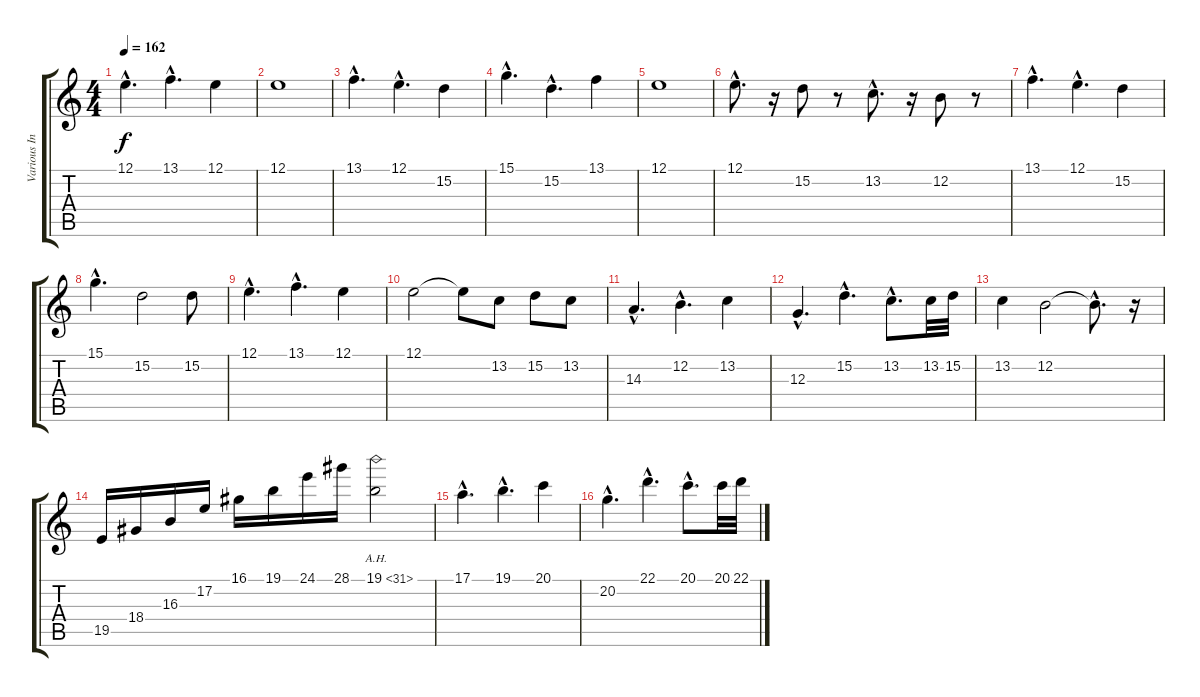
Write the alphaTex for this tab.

\track ("Various Ins." "Various In") {instrument violin}
\staff {score tabs}
\tuning (E4 B3 G3 D3 A2 E2) {hide}
\ts (4 4)
\tempo 162
\clef g2
\ks c
12.1{hac}.4{d dy f} 13.1{hac}.4{d} 12.1.4 |
12.1.1 |
13.1{hac}.4{d} 12.1{hac}.4{d} 15.2.4 |
15.1{hac}.4{d} 15.2{hac}.4{d} 13.1.4 |
12.1.1 |
12.1{hac}.8{d} r.16 15.2.8 r.8 13.2{hac}.8{d} r.16 12.2.8 r.8 |
\section ("" "")
13.1{hac}.4{d} 12.1{hac}.4{d} 15.2.4 |
15.1{hac}.4{d} 15.2.2 15.2.8 |
12.1{hac}.4{d} 13.1{hac}.4{d} 12.1.4 |
12.1.2 12.1{t}.8 13.2.8 15.2.8 13.2.8 |
14.3{hac}.4{d} 12.2{hac}.4{d} 13.2.4 |
12.3{hac}.4{d} 15.2{hac}.4{d} 13.2{hac}.8{d} 13.2.32 15.2.32 |
13.2.4 12.2.2 12.2{hac t}.8{d} r.16 |
19.5.16 18.4.16 16.3.16 17.2.16 16.1.16 19.1.16 24.1.16 28.1.16 19.1{ah 12}.2 |
\section ("" "")
17.1{hac}.4{d} 19.1{hac}.4{d} 20.1.4 |
20.2{hac}.4{d} 22.1{hac}.4{d} 20.1{hac}.8{d} 20.1.32 22.1.32
